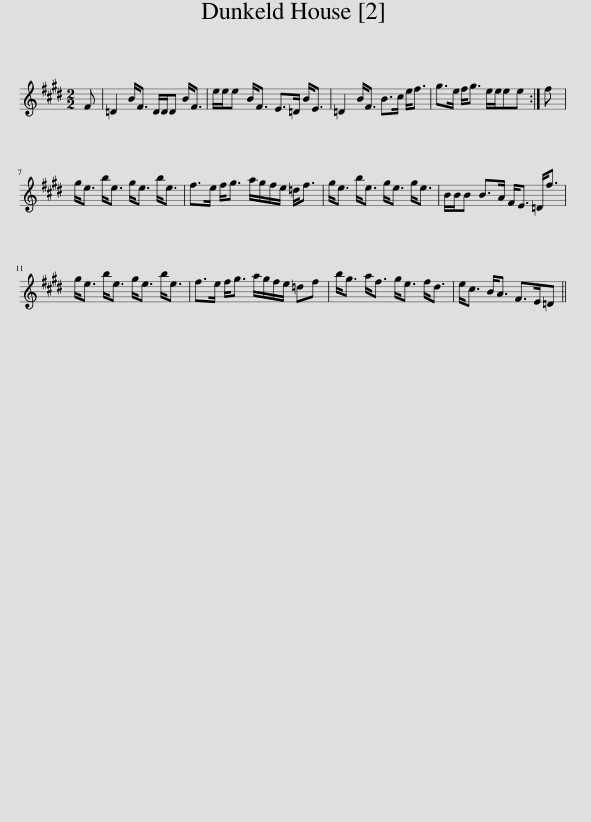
X:1
L:1/8
M:2/2
I:linebreak $
K:E
V:1 treble
V:1
 F | =D2 B<F D/D/D B<F | e/e/e B<F E>=D B<E | =D2 B<F B>c e<f | g>e f<g e/e/ee :| %5
 f |$ g<e b<e g<e b<e | f>e f<g a/g/f/e/ =d<f | g<e b<e g<e g<e | B/B/B B>A F<E =D<f |$ %10
 g<e b<e g<e b<e | f>e f<g a/g/f/e/ =df | b<g a<f g<e f<d | e<c B<A F>E=D || %14
